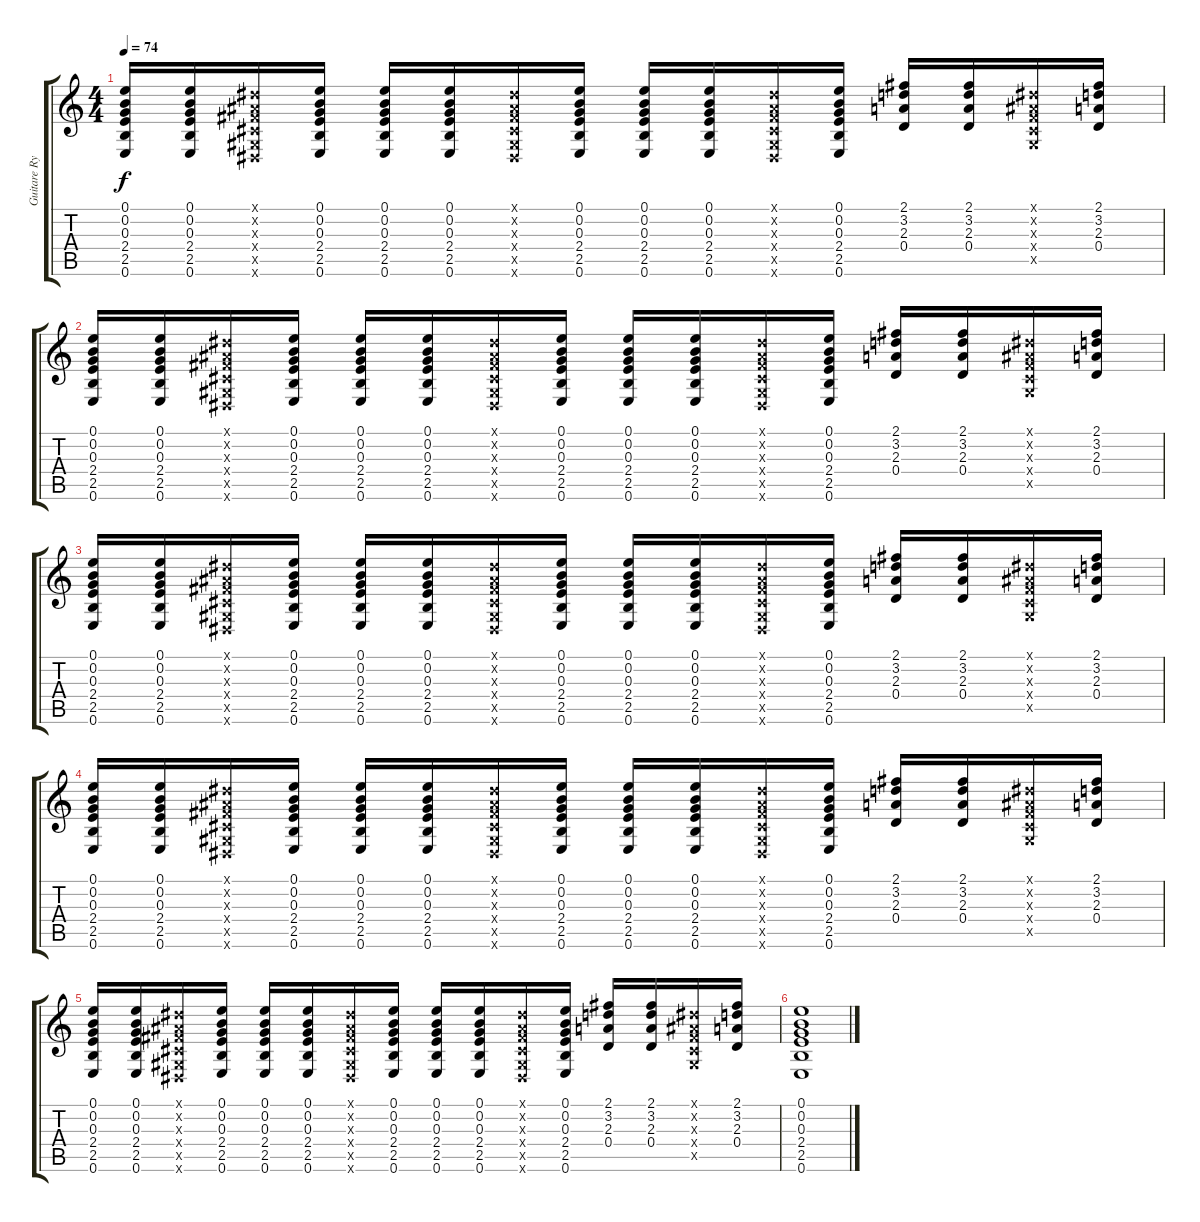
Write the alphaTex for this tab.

\track ("Guitare Rythmique" "Guitare Ry") {instrument acousticguitarnylon}
\staff {score tabs}
\tuning (E4 B3 G3 D3 A2 E2) {hide}
\ts (4 4)
\tempo 74
\clef g2
\ks c
(0.1 0.2 0.3 2.4 2.5 0.6).16{dy f} (0.1 0.2 0.3 2.4 2.5 0.6).16 (-1.1{x} -1.2{x} -1.3{x} -1.4{x} -1.5{x} -1.6{x}).16 (0.1 0.2 0.3 2.4 2.5 0.6).16 (0.1 0.2 0.3 2.4 2.5 0.6).16 (0.1 0.2 0.3 2.4 2.5 0.6).16 (-1.1{x} -1.2{x} -1.3{x} -1.4{x} -1.5{x} -1.6{x}).16 (0.1 0.2 0.3 2.4 2.5 0.6).16 (0.1 0.2 0.3 2.4 2.5 0.6).16 (0.1 0.2 0.3 2.4 2.5 0.6).16 (-1.1{x} -1.2{x} -1.3{x} -1.4{x} -1.5{x} -1.6{x}).16 (0.1 0.2 0.3 2.4 2.5 0.6).16 (2.1 3.2 2.3 0.4).16 (2.1 3.2 2.3 0.4).16 (-1.1{x} -1.2{x} -1.3{x} -1.4{x} -1.5{x}).16 (2.1 3.2 2.3 0.4).16 |
(0.1 0.2 0.3 2.4 2.5 0.6).16 (0.1 0.2 0.3 2.4 2.5 0.6).16 (-1.1{x} -1.2{x} -1.3{x} -1.4{x} -1.5{x} -1.6{x}).16 (0.1 0.2 0.3 2.4 2.5 0.6).16 (0.1 0.2 0.3 2.4 2.5 0.6).16 (0.1 0.2 0.3 2.4 2.5 0.6).16 (-1.1{x} -1.2{x} -1.3{x} -1.4{x} -1.5{x} -1.6{x}).16 (0.1 0.2 0.3 2.4 2.5 0.6).16 (0.1 0.2 0.3 2.4 2.5 0.6).16 (0.1 0.2 0.3 2.4 2.5 0.6).16 (-1.1{x} -1.2{x} -1.3{x} -1.4{x} -1.5{x} -1.6{x}).16 (0.1 0.2 0.3 2.4 2.5 0.6).16 (2.1 3.2 2.3 0.4).16 (2.1 3.2 2.3 0.4).16 (-1.1{x} -1.2{x} -1.3{x} -1.4{x} -1.5{x}).16 (2.1 3.2 2.3 0.4).16 |
(0.1 0.2 0.3 2.4 2.5 0.6).16 (0.1 0.2 0.3 2.4 2.5 0.6).16 (-1.1{x} -1.2{x} -1.3{x} -1.4{x} -1.5{x} -1.6{x}).16 (0.1 0.2 0.3 2.4 2.5 0.6).16 (0.1 0.2 0.3 2.4 2.5 0.6).16 (0.1 0.2 0.3 2.4 2.5 0.6).16 (-1.1{x} -1.2{x} -1.3{x} -1.4{x} -1.5{x} -1.6{x}).16 (0.1 0.2 0.3 2.4 2.5 0.6).16 (0.1 0.2 0.3 2.4 2.5 0.6).16 (0.1 0.2 0.3 2.4 2.5 0.6).16 (-1.1{x} -1.2{x} -1.3{x} -1.4{x} -1.5{x} -1.6{x}).16 (0.1 0.2 0.3 2.4 2.5 0.6).16 (2.1 3.2 2.3 0.4).16 (2.1 3.2 2.3 0.4).16 (-1.1{x} -1.2{x} -1.3{x} -1.4{x} -1.5{x}).16 (2.1 3.2 2.3 0.4).16 |
(0.1 0.2 0.3 2.4 2.5 0.6).16 (0.1 0.2 0.3 2.4 2.5 0.6).16 (-1.1{x} -1.2{x} -1.3{x} -1.4{x} -1.5{x} -1.6{x}).16 (0.1 0.2 0.3 2.4 2.5 0.6).16 (0.1 0.2 0.3 2.4 2.5 0.6).16 (0.1 0.2 0.3 2.4 2.5 0.6).16 (-1.1{x} -1.2{x} -1.3{x} -1.4{x} -1.5{x} -1.6{x}).16 (0.1 0.2 0.3 2.4 2.5 0.6).16 (0.1 0.2 0.3 2.4 2.5 0.6).16 (0.1 0.2 0.3 2.4 2.5 0.6).16 (-1.1{x} -1.2{x} -1.3{x} -1.4{x} -1.5{x} -1.6{x}).16 (0.1 0.2 0.3 2.4 2.5 0.6).16 (2.1 3.2 2.3 0.4).16 (2.1 3.2 2.3 0.4).16 (-1.1{x} -1.2{x} -1.3{x} -1.4{x} -1.5{x}).16 (2.1 3.2 2.3 0.4).16 |
(0.1 0.2 0.3 2.4 2.5 0.6).16 (0.1 0.2 0.3 2.4 2.5 0.6).16 (-1.1{x} -1.2{x} -1.3{x} -1.4{x} -1.5{x} -1.6{x}).16 (0.1 0.2 0.3 2.4 2.5 0.6).16 (0.1 0.2 0.3 2.4 2.5 0.6).16 (0.1 0.2 0.3 2.4 2.5 0.6).16 (-1.1{x} -1.2{x} -1.3{x} -1.4{x} -1.5{x} -1.6{x}).16 (0.1 0.2 0.3 2.4 2.5 0.6).16 (0.1 0.2 0.3 2.4 2.5 0.6).16 (0.1 0.2 0.3 2.4 2.5 0.6).16 (-1.1{x} -1.2{x} -1.3{x} -1.4{x} -1.5{x} -1.6{x}).16 (0.1 0.2 0.3 2.4 2.5 0.6).16 (2.1 3.2 2.3 0.4).16 (2.1 3.2 2.3 0.4).16 (-1.1{x} -1.2{x} -1.3{x} -1.4{x} -1.5{x}).16 (2.1 3.2 2.3 0.4).16 |
(0.1 0.2 0.3 2.4 2.5 0.6).1
